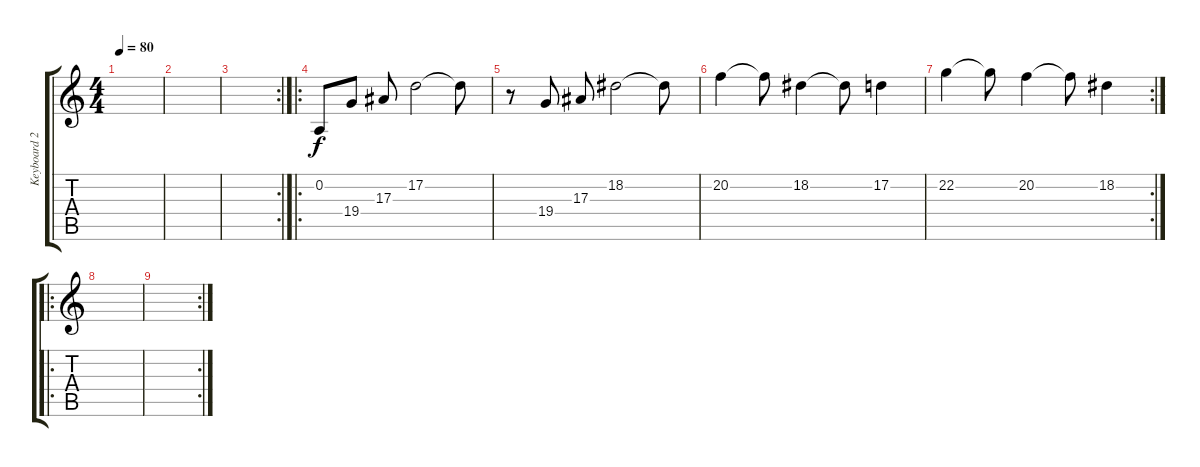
\track ("Keyboard 2" "Keyboard 2") {instrument cello}
\staff {score tabs}
\tuning (D4 A3 F3 C3 G2 C2) {hide}
\ts (4 4)
\tempo 80
\clef g2
\ks c
|
|
\rc 2
|
\ro
0.2.8 19.4.8 17.3.8 17.2.2 17.2{t}.8 |
r.8 19.4.8 17.3.8 18.2.2 18.2{t}.8 |
20.2.4 20.2{t}.8 18.2.4 18.2{t}.8 17.2.4 |
\rc 2
22.2.4 22.2{t}.8 20.2.4 20.2{t}.8 18.2.4 |
\ro
|
\rc 2
